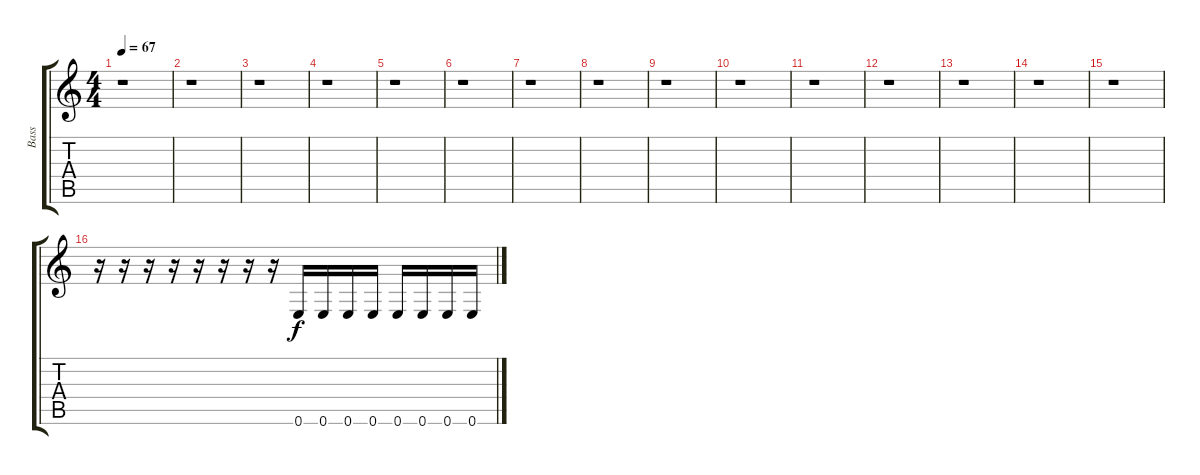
\track ("Bass" "Bass") {instrument synthbass2}
\staff {score tabs}
\tuning (E4 B3 G3 D3 A2 E2) {hide}
\ts (4 4)
\tempo 67
\clef g2
\ks c
r.1{dy f} |
r.1 |
r.1 |
r.1 |
r.1 |
r.1 |
r.1 |
r.1 |
r.1 |
r.1 |
r.1 |
r.1 |
r.1 |
r.1 |
r.1 |
r.16 r.16 r.16 r.16 r.16 r.16 r.16 r.16 0.6.16 0.6.16 0.6.16 0.6.16 0.6.16 0.6.16 0.6.16 0.6.16
